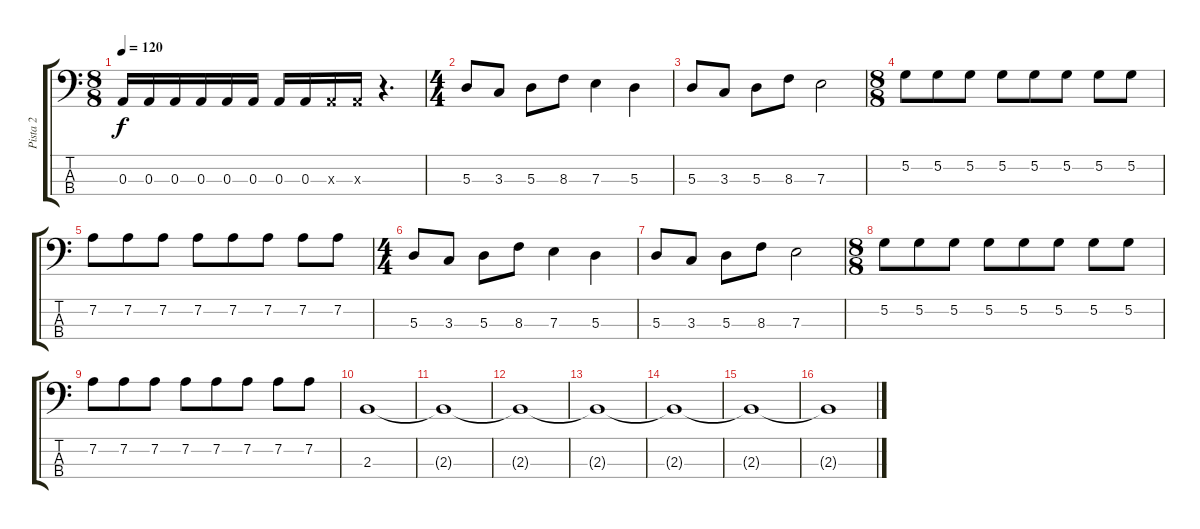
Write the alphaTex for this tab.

\track ("Pista 2" "Pista 2") {instrument electricbassfinger}
\staff {score tabs}
\tuning (G2 D2 A1 E1) {hide}
\ts (8 8)
\tempo 120
\clef f4
\ks c
0.3.16{dy f} 0.3.16 0.3.16 0.3.16 0.3.16 0.3.16 0.3.16 0.3.16 0.3{x}.16 0.3{x}.16 r.4{d} |
\ts (4 4)
5.3.8 3.3.8 5.3.8 8.3.8 7.3.4 5.3.4 |
5.3.8 3.3.8 5.3.8 8.3.8 7.3.2 |
\ts (8 8)
5.2.8 5.2.8 5.2.8 5.2.8 5.2.8 5.2.8 5.2.8 5.2.8 |
7.2.8 7.2.8 7.2.8 7.2.8 7.2.8 7.2.8 7.2.8 7.2.8 |
\ts (4 4)
5.3.8 3.3.8 5.3.8 8.3.8 7.3.4 5.3.4 |
5.3.8 3.3.8 5.3.8 8.3.8 7.3.2 |
\ts (8 8)
5.2.8 5.2.8 5.2.8 5.2.8 5.2.8 5.2.8 5.2.8 5.2.8 |
7.2.8 7.2.8 7.2.8 7.2.8 7.2.8 7.2.8 7.2.8 7.2.8 |
2.3.1 |
2.3{t}.1 |
2.3{t}.1 |
2.3{t}.1 |
2.3{t}.1 |
2.3{t}.1 |
2.3{t}.1
